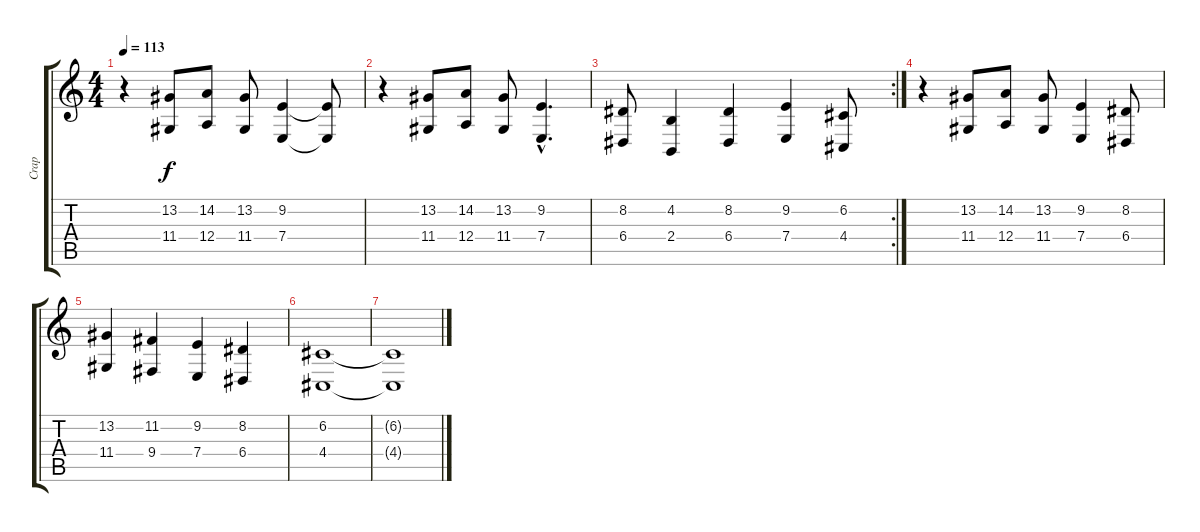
\track ("Crap" "Crap") {instrument electricgrandpiano}
\staff {score tabs}
\tuning (B3 G3 D3 A2 E2 B1) {hide}
\ts (4 4)
\tempo 113
\clef g2
\ks c
r.4{dy f} (13.2 11.4).8 (14.2 12.4).8 (13.2 11.4).8 (9.2 7.4).4 (9.2{t} 7.4{t}).8 |
r.4 (13.2 11.4).8 (14.2 12.4).8 (13.2 11.4).8 (9.2{hac} 7.4{hac}).4{d} |
\rc 2
(8.2 6.4).8 (4.2 2.4).4 (8.2 6.4).4 (9.2 7.4).4 (6.2 4.4).8 |
r.4 (13.2 11.4).8 (14.2 12.4).8 (13.2 11.4).8 (9.2 7.4).4 (8.2 6.4).8 |
(13.2 11.4).4 (11.2 9.4).4 (9.2 7.4).4 (8.2 6.4).4 |
(6.2 4.4).1 |
(6.2{t} 4.4{t}).1
